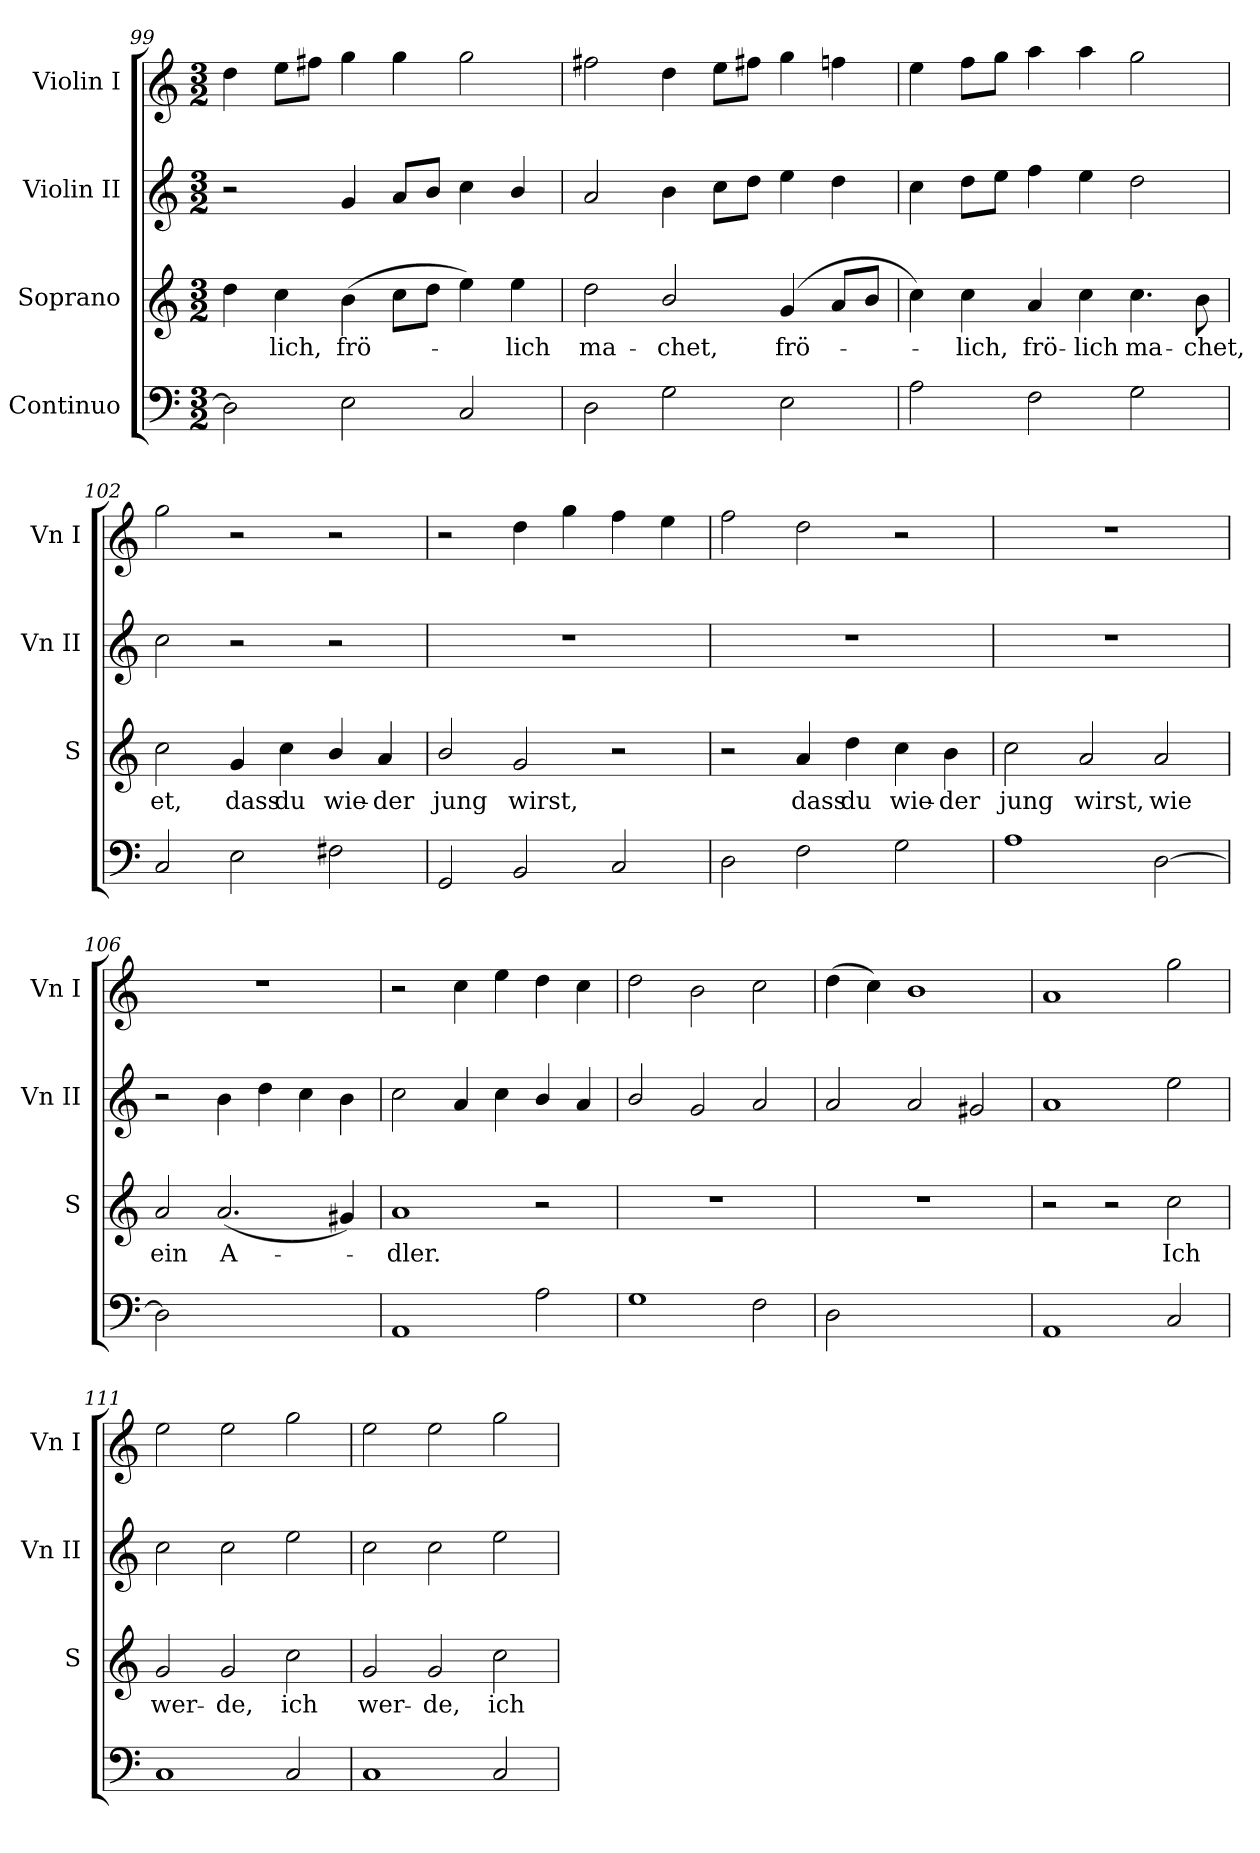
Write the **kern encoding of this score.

**kern	**text	**kern	**text	**kern	**kern
*part4	*part4	*part3	*part3	*part2	*part1
*staff4	*staff4	*staff3	*staff3	*staff2	*staff1
*I"Continuo	*	*I"Soprano	*	*I"Violin II	*I"Violin I
*	*	*I'S	*	*I'Vn II	*I'Vn I
*clefF4	*	*clefG2	*	*clefG2	*clefG2
*k[]	*	*k[]	*	*k[]	*k[]
*C:	*	*C:	*	*C:	*C:
*M3/2	*	*M3/2	*	*M3/2	*M3/2
=99	=99	=99	=99	=99	=99
2D]	.	4dd	.	2r	4dd
!	!	!	!LO:LY:b	!	!
.	.	4cc	lich,	.	8eeL
.	.	.	.	.	8ff#XJ
!	!	!	!LO:LY:b	!	!
2E	.	(>4b	frö-	4g	4gg
.	.	8ccL	.	8aL	4gg
.	.	8ddJ	.	8bJ	.
2C	.	4ee)	.	4cc	2gg
!	!	!	!LO:LY:b	!	!
.	.	4ee	lich	4b/	.
=100	=100	=100	=100	=100	=100
!	!	!	!LO:LY:b	!	!
2D	.	2dd	ma-	2a	2ff#X
!	!	!	!LO:LY:b	!	!
2G	.	2b/	-chet,	4b	4dd
.	.	.	.	8ccL	8eeL
.	.	.	.	8ddJ	8ff#XJ
!	!	!	!LO:LY:b	!	!
2E	.	(<4g	frö-	4ee	4gg
.	.	8aL	.	4dd	4ffn
.	.	8bJ	.	.	.
=101	=101	=101	=101	=101	=101
2A	.	4cc)	.	4cc	4ee
!	!	!	!LO:LY:b	!	!
.	.	4cc	lich,	8ddL	8ffL
.	.	.	.	8eeJ	8ggJ
!	!	!	!LO:LY:b	!	!
2F	.	4a	frö-	4ff	4aa
!	!	!	!LO:LY:b	!	!
.	.	4cc	-lich	4ee	4aa
!	!	!	!LO:LY:b	!	!
2G	.	4.cc	ma-	2dd	2gg
!	!	!	!LO:LY:b	!	!
.	.	8b	-chet,	.	.
!!LO:LB:g=z
=102	=102	=102	=102	=102	=102
!	!	!	!LO:LY:b	!	!
2C	.	2cc	et,	2cc	2gg
!	!	!	!LO:LY:b	!	!
2E	.	4g	dass	2r	2r
!	!	!	!LO:LY:b	!	!
.	.	4cc	du	.	.
!	!	!	!LO:LY:b	!	!
2F#X	.	4b/	wie-	2r	2r
!	!	!	!LO:LY:b	!	!
.	.	4a	-der	.	.
=103	=103	=103	=103	=103	=103
!	!	!	!LO:LY:b	!LO:N:vis=1	!
2GG	.	2b/	jung	1.r	2r
!	!	!	!LO:LY:b	!	!
2BB	.	2g	wirst,	.	4dd
.	.	.	.	.	4gg
2C	.	2r	.	.	4ff
.	.	.	.	.	4ee
=104	=104	=104	=104	=104	=104
!	!	!	!	!LO:N:vis=1	!
2D	.	2r	.	1.r	2ff
!	!	!	!LO:LY:b	!	!
2F	.	4a	dass	.	2dd
!	!	!	!LO:LY:b	!	!
.	.	4dd	du	.	.
!	!	!	!LO:LY:b	!	!
2G	.	4cc	wie-	.	2r
!	!	!	!LO:LY:b	!	!
.	.	4b	-der	.	.
=105	=105	=105	=105	=105	=105
!	!	!	!LO:LY:b	!LO:N:vis=1	!LO:N:vis=1
1A	.	2cc	jung	1.r	1.r
!	!	!	!LO:LY:b	!	!
.	.	2a	wirst,	.	.
!	!	!	!LO:LY:b	!	!
[2D	.	2a	wie	.	.
=106	=106	=106	=106	=106	=106
!	!	!	!LO:LY:b	!	!LO:N:vis=1
2D]	.	2a	ein	2r	1.r
!	!LO:LY:b	!	!LO:LY:b	!	!
[2Eyy	4	(<2.a	A-	4b	.
.	.	.	.	4dd	.
2Eyy]	.	.	.	4cc	.
.	.	4g#X)	.	4b	.
=107	=107	=107	=107	=107	=107
!	!	!	!LO:LY:b	!	!
1AA	.	1a	dler.	2cc	2r
.	.	.	.	4a	4cc
.	.	.	.	4cc	4ee
2A	.	2r	.	4b/	4dd
.	.	.	.	4a	4cc
!!LO:LB:g=z
=108	=108	=108	=108	=108	=108
!	!	!LO:N:vis=1	!	!	!
1G	.	1.r	.	2b/	2dd
.	.	.	.	2g	2b
2F	.	.	.	2a	2cc
=109	=109	=109	=109	=109	=109
!	!	!LO:N:vis=1	!	!	!
2D	.	1.r	.	2a	(>4dd
.	.	.	.	.	4cc)
!	!LO:LY:b	!	!	!	!
[2Eyy	4	.	.	2a	1b
2Eyy]	.	.	.	2g#X	.
=110	=110	=110	=110	=110	=110
1AA	.	2r	.	1a	1a
.	.	2r	.	.	.
!	!	!	!LO:LY:b	!	!
2C	.	2cc	Ich	2ee	2gg
=111	=111	=111	=111	=111	=111
!	!	!	!LO:LY:b	!	!
1C	.	2g	wer-	2cc	2ee
!	!	!	!LO:LY:b	!	!
.	.	2g	-de,	2cc	2ee
!	!	!	!LO:LY:b	!	!
2C	.	2cc	ich	2ee	2gg
=112	=112	=112	=112	=112	=112
!	!	!	!LO:LY:b	!	!
1C	.	2g	wer-	2cc	2ee
!	!	!	!LO:LY:b	!	!
.	.	2g	-de,	2cc	2ee
!	!	!	!LO:LY:b	!	!
2C	.	2cc	ich	2ee	2gg
=	=	=	=	=	=
*-	*-	*-	*-	*-	*-
